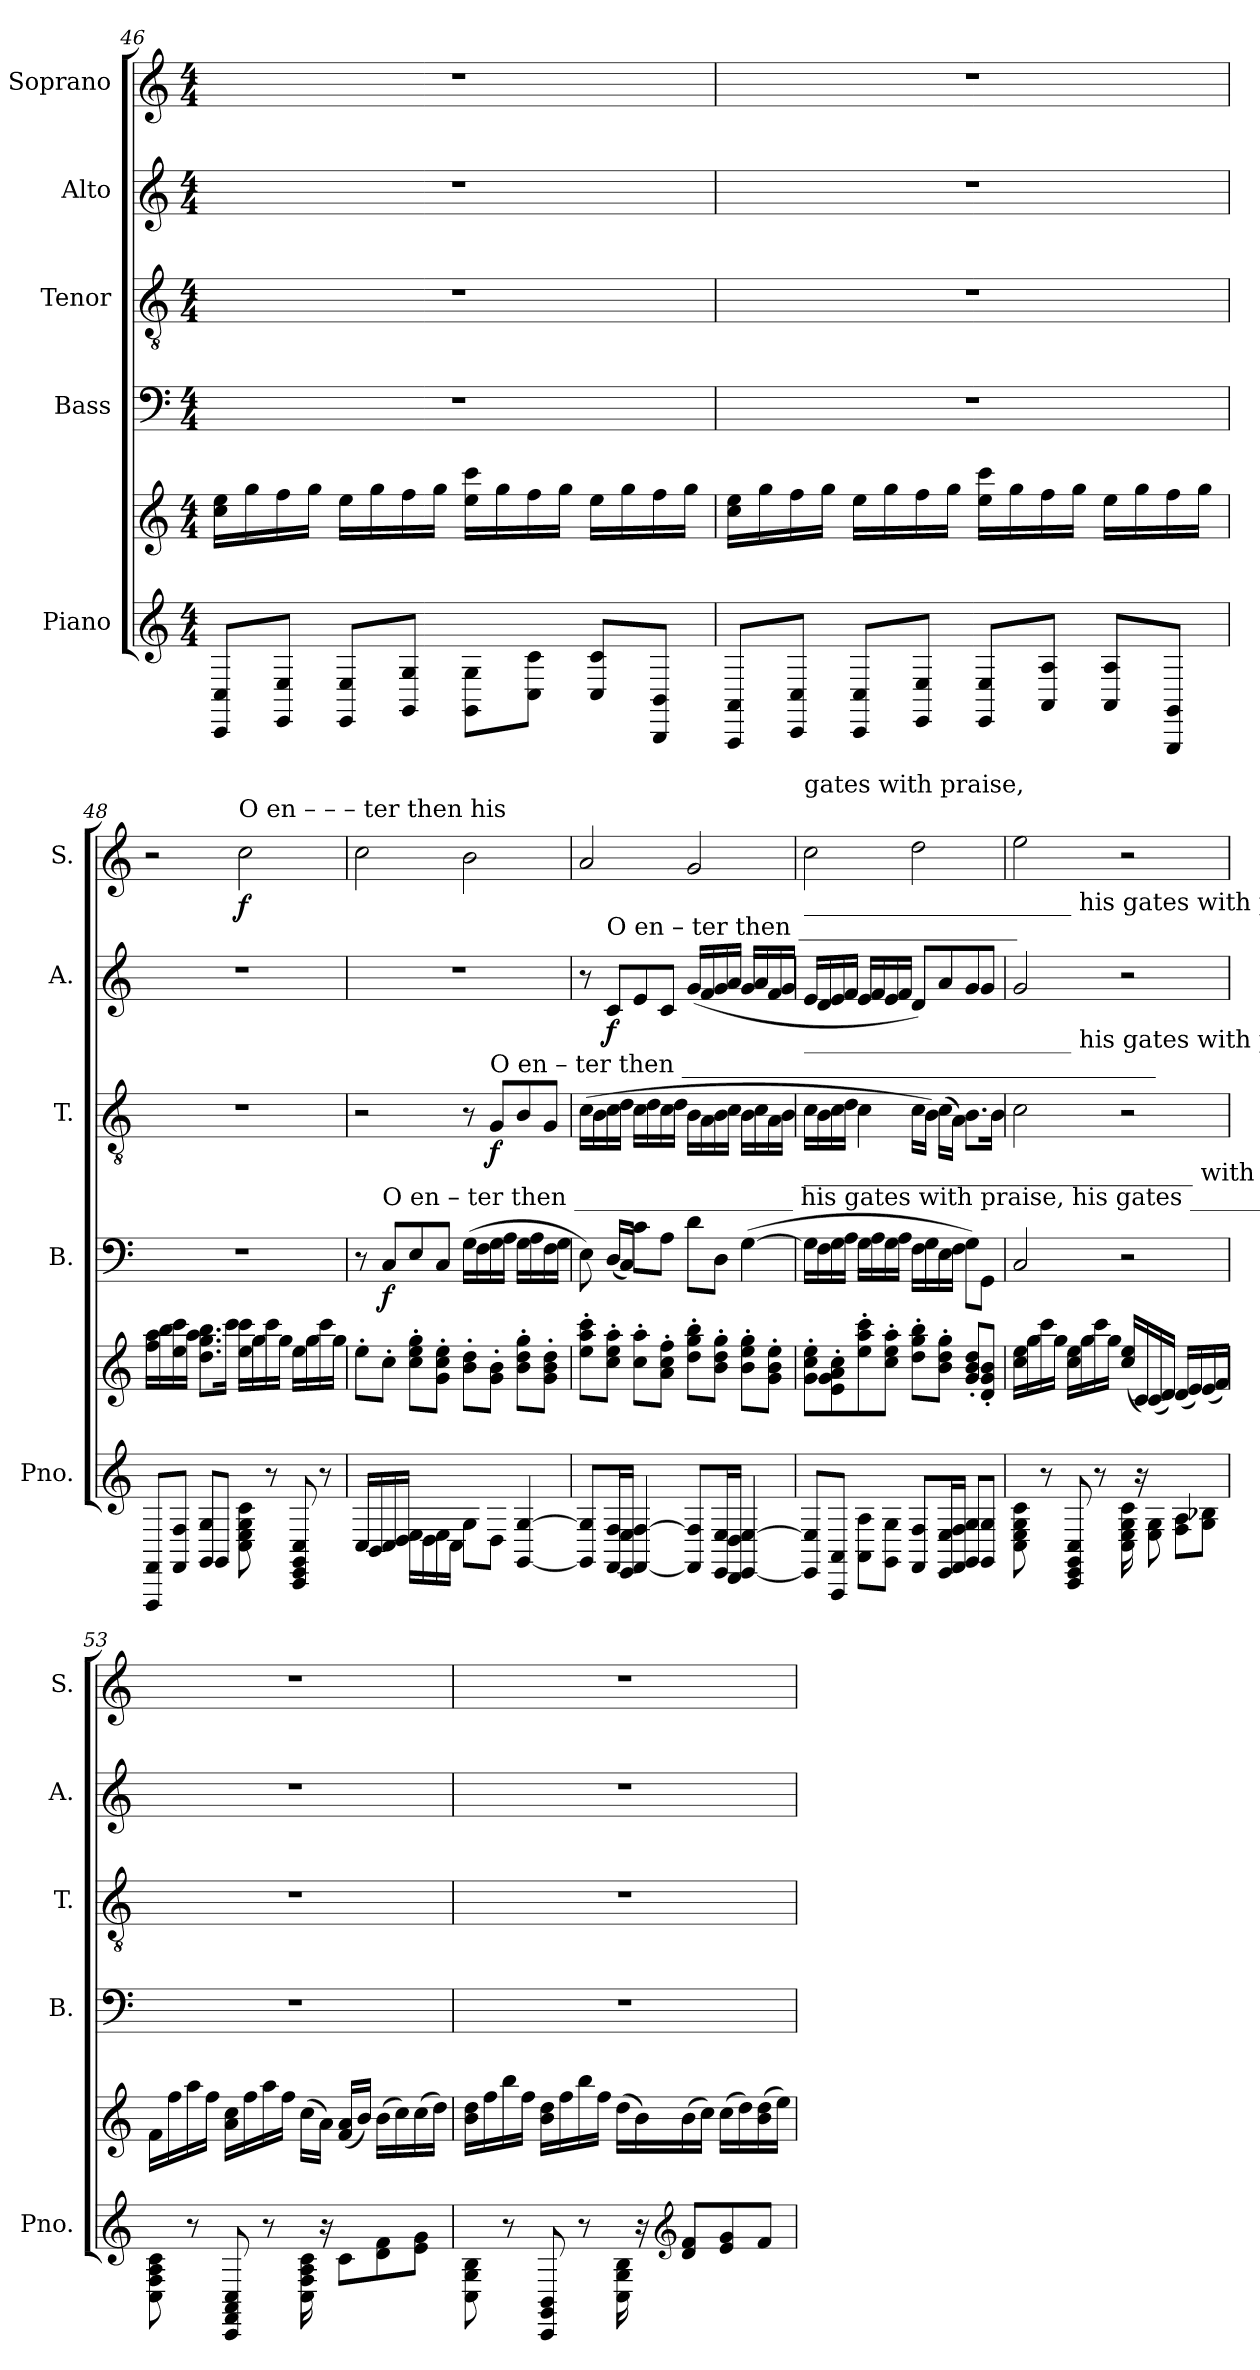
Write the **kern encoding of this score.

**kern	**kern	**kern	**dynam	**kern	**dynam	**kern	**dynam	**kern	**dynam
*part5	*part5	*part4	*part4	*part3	*part3	*part2	*part2	*part1	*part1
*staff6	*staff5	*staff4	*staff4	*staff3	*staff3	*staff2	*staff2	*staff1	*staff1
*I"Piano	*	*I"Bass	*	*I"Tenor	*	*I"Alto	*	*I"Soprano	*
*I'Pno.	*	*I'B.	*	*I'T.	*	*I'A.	*	*I'S.	*
*clefG2	*clefG2	*clefF4	*	*clefGv2	*	*clefG2	*	*clefG2	*
*k[]	*k[]	*k[]	*	*k[]	*	*k[]	*	*k[]	*
*M4/4	*M4/4	*M4/4	*	*M4/4	*	*M4/4	*	*M4/4	*
=46	=46	=46	=46	=46	=46	=46	=46	=46	=46
8CC/ 8C/L	16cc\ 16ee\LL	1r	.	1r	.	1r	.	1r	.
.	16gg\	.	.	.	.	.	.	.	.
8EE/ 8E/J	16ff\	.	.	.	.	.	.	.	.
.	16gg\JJ	.	.	.	.	.	.	.	.
8EE/ 8E/L	16ee\LL	.	.	.	.	.	.	.	.
.	16gg\	.	.	.	.	.	.	.	.
8GG/ 8G/J	16ff\	.	.	.	.	.	.	.	.
.	16gg\JJ	.	.	.	.	.	.	.	.
8GG\ 8G\L	16ee\ 16ccc\LL	.	.	.	.	.	.	.	.
.	16gg\	.	.	.	.	.	.	.	.
8C\ 8c\J	16ff\	.	.	.	.	.	.	.	.
.	16gg\JJ	.	.	.	.	.	.	.	.
8C/ 8c/L	16ee\LL	.	.	.	.	.	.	.	.
.	16gg\	.	.	.	.	.	.	.	.
8BBB/ 8BB/J	16ff\	.	.	.	.	.	.	.	.
.	16gg\JJ	.	.	.	.	.	.	.	.
=47	=47	=47	=47	=47	=47	=47	=47	=47	=47
8AAA/ 8AA/L	16cc\ 16ee\LL	1r	.	1r	.	1r	.	1r	.
.	16gg\	.	.	.	.	.	.	.	.
8CC/ 8C/J	16ff\	.	.	.	.	.	.	.	.
.	16gg\JJ	.	.	.	.	.	.	.	.
8CC/ 8C/L	16ee\LL	.	.	.	.	.	.	.	.
.	16gg\	.	.	.	.	.	.	.	.
8EE/ 8E/J	16ff\	.	.	.	.	.	.	.	.
.	16gg\JJ	.	.	.	.	.	.	.	.
8EE/ 8E/L	16ee\ 16ccc\LL	.	.	.	.	.	.	.	.
.	16gg\	.	.	.	.	.	.	.	.
8AA/ 8A/J	16ff\	.	.	.	.	.	.	.	.
.	16gg\JJ	.	.	.	.	.	.	.	.
8AA/ 8A/L	16ee\LL	.	.	.	.	.	.	.	.
.	16gg\	.	.	.	.	.	.	.	.
8GGG/ 8GG/J	16ff\	.	.	.	.	.	.	.	.
.	16gg\JJ	.	.	.	.	.	.	.	.
!!LO:PB:g=z
=48	=48	=48	=48	=48	=48	=48	=48	=48	=48
8FFF/ 8FF/L	16ff\ 16aa\LL	1r	.	1r	.	1r	.	2r	.
.	16bb\	.	.	.	.	.	.	.	.
8FF/ 8F/J	16ee\ 16ccc\	.	.	.	.	.	.	.	.
.	16aa\JJ	.	.	.	.	.	.	.	.
8GG/ 8G/L	8.dd\ 8.gg\ 8.bb\L	.	.	.	.	.	.	.	.
8GG/J	.	.	.	.	.	.	.	.	.
.	16ccc\Jk	.	.	.	.	.	.	.	.
!	!	!	!	!	!	!	!	!LO:TX:a:t=O                                    en      –        –        –     ter                                      then                                his	!
!	!	!	!	!	!	!	!	!	!LO:DY:b
8C\ 8E\ 8G\ 8c\	16ee\ 16ccc\LL	.	.	.	.	.	.	2cc\	f
.	16gg\	.	.	.	.	.	.	.	.
8r	16ccc\	.	.	.	.	.	.	.	.
.	16gg\JJ	.	.	.	.	.	.	.	.
8CC/ 8EE/ 8GG/ 8C/	16ee\LL	.	.	.	.	.	.	.	.
.	16gg\	.	.	.	.	.	.	.	.
8r	16ccc\	.	.	.	.	.	.	.	.
.	16gg\JJ	.	.	.	.	.	.	.	.
=49	=49	=49	=49	=49	=49	=49	=49	=49	=49
16C/LL	8ee'\L	8r	.	2r	.	1r	.	2cc\	.
16BB/	.	.	.	.	.	.	.	.	.
!	!	!LO:TX:a:t=O     en  –  ter    then __________________    his gates with praise, his   gates _______	!	!	!	!	!	!	!
!	!	!	!LO:DY:b	!	!	!	!	!	!
16C/	8cc'\J	8C/L	f	.	.	.	.	.	.
16D/JJ	.	.	.	.	.	.	.	.	.
16E\LL	8cc\' 8ee\' 8gg\'L	8E/	.	.	.	.	.	.	.
16D\	.	.	.	.	.	.	.	.	.
16E\	8g\' 8cc\' 8ee\'J	8C/J	.	.	.	.	.	.	.
16C\JJ	.	.	.	.	.	.	.	.	.
8G\L	8b\' 8dd\'L	(>16G\LL	.	8r	.	.	.	2b\	.
.	.	16F\	.	.	.	.	.	.	.
!	!	!	!	!LO:TX:a:t=O     en  –  ter     then _______________________________________	!	!	!	!	!
!	!	!	!	!	!LO:DY:b	!	!	!	!
8D\J	8g\' 8b\'J	16G\	.	8G/L	f	.	.	.	.
.	.	16A\JJ	.	.	.	.	.	.	.
[4GG/ [4G/	8b\' 8dd\' 8gg\'L	16G\LL	.	8B/	.	.	.	.	.
.	.	16A\	.	.	.	.	.	.	.
.	8g\' 8b\' 8dd\'J	16F\	.	8G/J	.	.	.	.	.
.	.	16G\JJ	.	.	.	.	.	.	.
!!LO:LB:g=z
=50	=50	=50	=50	=50	=50	=50	=50	=50	=50
8GG/] 8G/]L	8ee\' 8aa\' 8ccc\'L	8E\)	.	(>16c\LL	.	8r	.	2a/	.
.	.	.	.	16B\	.	.	.	.	.
!	!	!	!	!	!	!LO:TX:a:t=O     en  –  ter     then __________________	!	!	!
!	!	!	!	!	!	!	!LO:DY:b	!	!
16FF/ 16F/L	8cc\' 8ee\' 8aa\'J	(<16D/LL	.	16c\	.	8c/L	f	.	.
16EE/ 16E/JJ	.	16C/JJ)	.	16d\JJ	.	.	.	.	.
[4FF/ [4F/	8cc\' 8aa\'L	8c\L	.	16c\LL	.	8e/	.	.	.
.	.	.	.	16d\	.	.	.	.	.
.	8a\' 8cc\' 8ff\'J	8A\J	.	16c\	.	8c/J	.	.	.
.	.	.	.	16d\JJ	.	.	.	.	.
8FF/] 8F/]L	8dd\' 8gg\' 8bb\'L	8d\L	.	16B\LL	.	(<16g/LL	.	2g/	.
.	.	.	.	16A\	.	16f/	.	.	.
16EE/ 16E/L	8b\' 8dd\' 8gg\'J	8D\J	.	16B\	.	16g/	.	.	.
16DD/ 16D/JJ	.	.	.	16c\JJ	.	16a/JJ	.	.	.
[4EE/ [4E/	8b\' 8ee\' 8gg\'L	(>[4G\	.	16B\LL	.	16g/LL	.	.	.
.	.	.	.	16c\	.	16a/	.	.	.
.	8g\' 8b\' 8ee\'J	.	.	16A\	.	16f/	.	.	.
.	.	.	.	16B\JJ	.	16g/JJ	.	.	.
!!LO:PB:g=z
=51	=51	=51	=51	=51	=51	=51	=51	=51	=51
!	!	!	!	!	!	!	!	!LO:TX:a:t=gates                           with                              praise,	!
!	!	!	!	!	!	!LO:TX:a:t=______________________ his  gates with praise,	!	!	!
!	!	!	!	!LO:TX:a:t=______________________ his  gates with praise,	!	!	!	!	!
!	!	!LO:TX:a:t=________________________________ with  praise,	!	!	!	!	!	!	!
8EE/] 8E/]L	8g\' 8cc\' 8ee\'L	16G\LL]	.	16c\LL	.	16e/LL	.	2cc\	.
.	.	16F\	.	16B\	.	16d/	.	.	.
8AAA/ 8AA/J	8e\' 8g\' 8a\' 8cc\'	16G\	.	16c\	.	16e/	.	.	.
.	.	16A\JJ	.	16d\JJ	.	16f/JJ	.	.	.
8AA\ 8A\L	8ee\' 8aa\' 8ccc\'	16G\LL	.	4c\	.	16e/LL	.	.	.
.	.	16A\	.	.	.	16f/	.	.	.
8GG\ 8G\J	8cc\' 8ee\' 8aa\'J	16G\	.	.	.	16e/	.	.	.
.	.	16A\JJ	.	.	.	16f/JJ	.	.	.
8FF/ 8F/L	8dd\' 8gg\' 8bb\'L	16F\LL	.	16c\LL	.	8d/L)	.	2dd\	.
.	.	16G\	.	16B\JJ)	.	.	.	.	.
16EE/ 16E/L	8b\' 8dd\' 8gg\'J	16E\	.	(>16c\LL	.	8a/	.	.	.
16FF/ 16F/JJ	.	16F\JJ	.	16A\JJ)	.	.	.	.	.
8GG/ 8G/L	8g/' 8b/' 8dd/'L	8G\L)	.	8.B\L	.	8g/	.	.	.
8GG/ 8G/J	8d/' 8g/' 8b/'J	8GG\J	.	.	.	8g/J	.	.	.
.	.	.	.	16B\Jk	.	.	.	.	.
=52	=52	=52	=52	=52	=52	=52	=52	=52	=52
8C\ 8E\ 8G\ 8c\	16cc\ 16ee\LL	2C/	.	2c\	.	2g/	.	2ee\	.
.	16gg\	.	.	.	.	.	.	.	.
8r	16ccc\	.	.	.	.	.	.	.	.
.	16gg\JJ	.	.	.	.	.	.	.	.
8CC/ 8EE/ 8GG/ 8C/	16cc\ 16ee\LL	.	.	.	.	.	.	.	.
.	16gg\	.	.	.	.	.	.	.	.
8r	16ccc\	.	.	.	.	.	.	.	.
.	16gg\JJ	.	.	.	.	.	.	.	.
16C\ 16E\ 16G\ 16c\	(<16cc/ 16ee/LL	2r	.	2r	.	2r	.	2r	.
16r	16c/)	.	.	.	.	.	.	.	.
8E\ 8G\	(<16c/	.	.	.	.	.	.	.	.
.	16d/JJ)	.	.	.	.	.	.	.	.
8F\ 8A\L	(<16d/LL	.	.	.	.	.	.	.	.
.	16e/)	.	.	.	.	.	.	.	.
8G\ 8B-X\J	(<16e/	.	.	.	.	.	.	.	.
.	16f/JJ)	.	.	.	.	.	.	.	.
=53	=53	=53	=53	=53	=53	=53	=53	=53	=53
8C\ 8F\ 8A\ 8c\	16f\LL	1r	.	1r	.	1r	.	1r	.
.	16ff\	.	.	.	.	.	.	.	.
8r	16aa\	.	.	.	.	.	.	.	.
.	16ff\JJ	.	.	.	.	.	.	.	.
8CC/ 8FF/ 8AA/ 8C/	16a\ 16cc\LL	.	.	.	.	.	.	.	.
.	16ff\	.	.	.	.	.	.	.	.
8r	16aa\	.	.	.	.	.	.	.	.
.	16ff\JJ	.	.	.	.	.	.	.	.
16C\ 16F\ 16A\ 16c\	(>16cc\LL	.	.	.	.	.	.	.	.
16r	16a\JJ)	.	.	.	.	.	.	.	.
8c\L	(<16f/ 16a/LL	.	.	.	.	.	.	.	.
.	16b/JJ)	.	.	.	.	.	.	.	.
8d\ 8f\	(>16b\LL	.	.	.	.	.	.	.	.
.	16cc\)	.	.	.	.	.	.	.	.
8e\ 8g\J	(>16cc\	.	.	.	.	.	.	.	.
.	16dd\JJ)	.	.	.	.	.	.	.	.
!!LO:PB:g=z
=54	=54	=54	=54	=54	=54	=54	=54	=54	=54
8C\ 8G\ 8B\	16b\ 16dd\LL	1r	.	1r	.	1r	.	1r	.
.	16ff\	.	.	.	.	.	.	.	.
8r	16bb\	.	.	.	.	.	.	.	.
.	16ff\JJ	.	.	.	.	.	.	.	.
8CC/ 8GG/ 8BB/	16b\ 16dd\LL	.	.	.	.	.	.	.	.
.	16ff\	.	.	.	.	.	.	.	.
8r	16bb\	.	.	.	.	.	.	.	.
.	16ff\JJ	.	.	.	.	.	.	.	.
16C\ 16G\ 16B\	(>16dd\LL	.	.	.	.	.	.	.	.
16r	16b\)	.	.	.	.	.	.	.	.
*clefG2	*	*	*	*	*	*	*	*	*
8d/ 8f/L	(>16b\	.	.	.	.	.	.	.	.
.	16cc\JJ)	.	.	.	.	.	.	.	.
8e/ 8g/	(>16cc\LL	.	.	.	.	.	.	.	.
.	16dd\)	.	.	.	.	.	.	.	.
8f/J	(>16b\ 16dd\	.	.	.	.	.	.	.	.
.	16ee\JJ)	.	.	.	.	.	.	.	.
=	=	=	=	=	=	=	=	=	=
*-	*-	*-	*-	*-	*-	*-	*-	*-	*-
